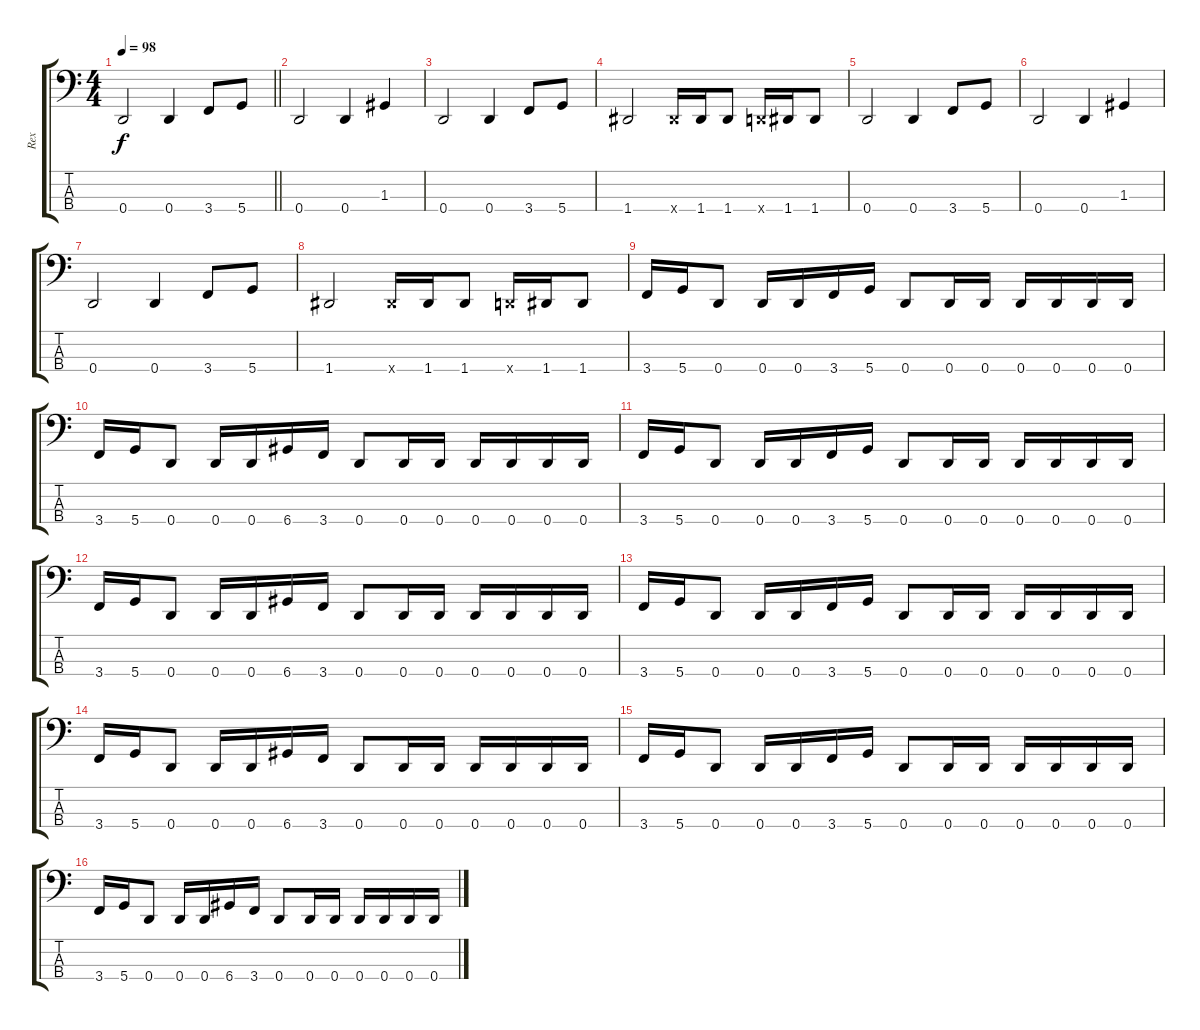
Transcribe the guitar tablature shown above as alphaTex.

\track ("Rex" "Rex") {instrument electricbasspick}
\staff {score tabs}
\tuning (F2 C2 G1 D1) {hide}
\ts (4 4)
\tempo 98
\clef f4
\barLineRight lightlight
\ks c
0.4.2{dy f} 0.4.4 3.4.8 5.4.8 |
0.4.2 0.4.4 1.3.4 |
0.4.2 0.4.4 3.4.8 5.4.8 |
1.4.2 1.4{x}.16 1.4.16 1.4.8 0.4{x}.16 1.4.16 1.4.8 |
0.4.2 0.4.4 3.4.8 5.4.8 |
0.4.2 0.4.4 1.3.4 |
0.4.2 0.4.4 3.4.8 5.4.8 |
1.4.2 1.4{x}.16 1.4.16 1.4.8 0.4{x}.16 1.4.16 1.4.8 |
3.4.16 5.4.16 0.4.8 0.4.16 0.4.16 3.4.16 5.4.16 0.4.8 0.4.16 0.4.16 0.4.16 0.4.16 0.4.16 0.4.16 |
3.4.16 5.4.16 0.4.8 0.4.16 0.4.16 6.4.16 3.4.16 0.4.8 0.4.16 0.4.16 0.4.16 0.4.16 0.4.16 0.4.16 |
3.4.16 5.4.16 0.4.8 0.4.16 0.4.16 3.4.16 5.4.16 0.4.8 0.4.16 0.4.16 0.4.16 0.4.16 0.4.16 0.4.16 |
3.4.16 5.4.16 0.4.8 0.4.16 0.4.16 6.4.16 3.4.16 0.4.8 0.4.16 0.4.16 0.4.16 0.4.16 0.4.16 0.4.16 |
3.4.16 5.4.16 0.4.8 0.4.16 0.4.16 3.4.16 5.4.16 0.4.8 0.4.16 0.4.16 0.4.16 0.4.16 0.4.16 0.4.16 |
3.4.16 5.4.16 0.4.8 0.4.16 0.4.16 6.4.16 3.4.16 0.4.8 0.4.16 0.4.16 0.4.16 0.4.16 0.4.16 0.4.16 |
3.4.16 5.4.16 0.4.8 0.4.16 0.4.16 3.4.16 5.4.16 0.4.8 0.4.16 0.4.16 0.4.16 0.4.16 0.4.16 0.4.16 |
3.4.16 5.4.16 0.4.8 0.4.16 0.4.16 6.4.16 3.4.16 0.4.8 0.4.16 0.4.16 0.4.16 0.4.16 0.4.16 0.4.16
